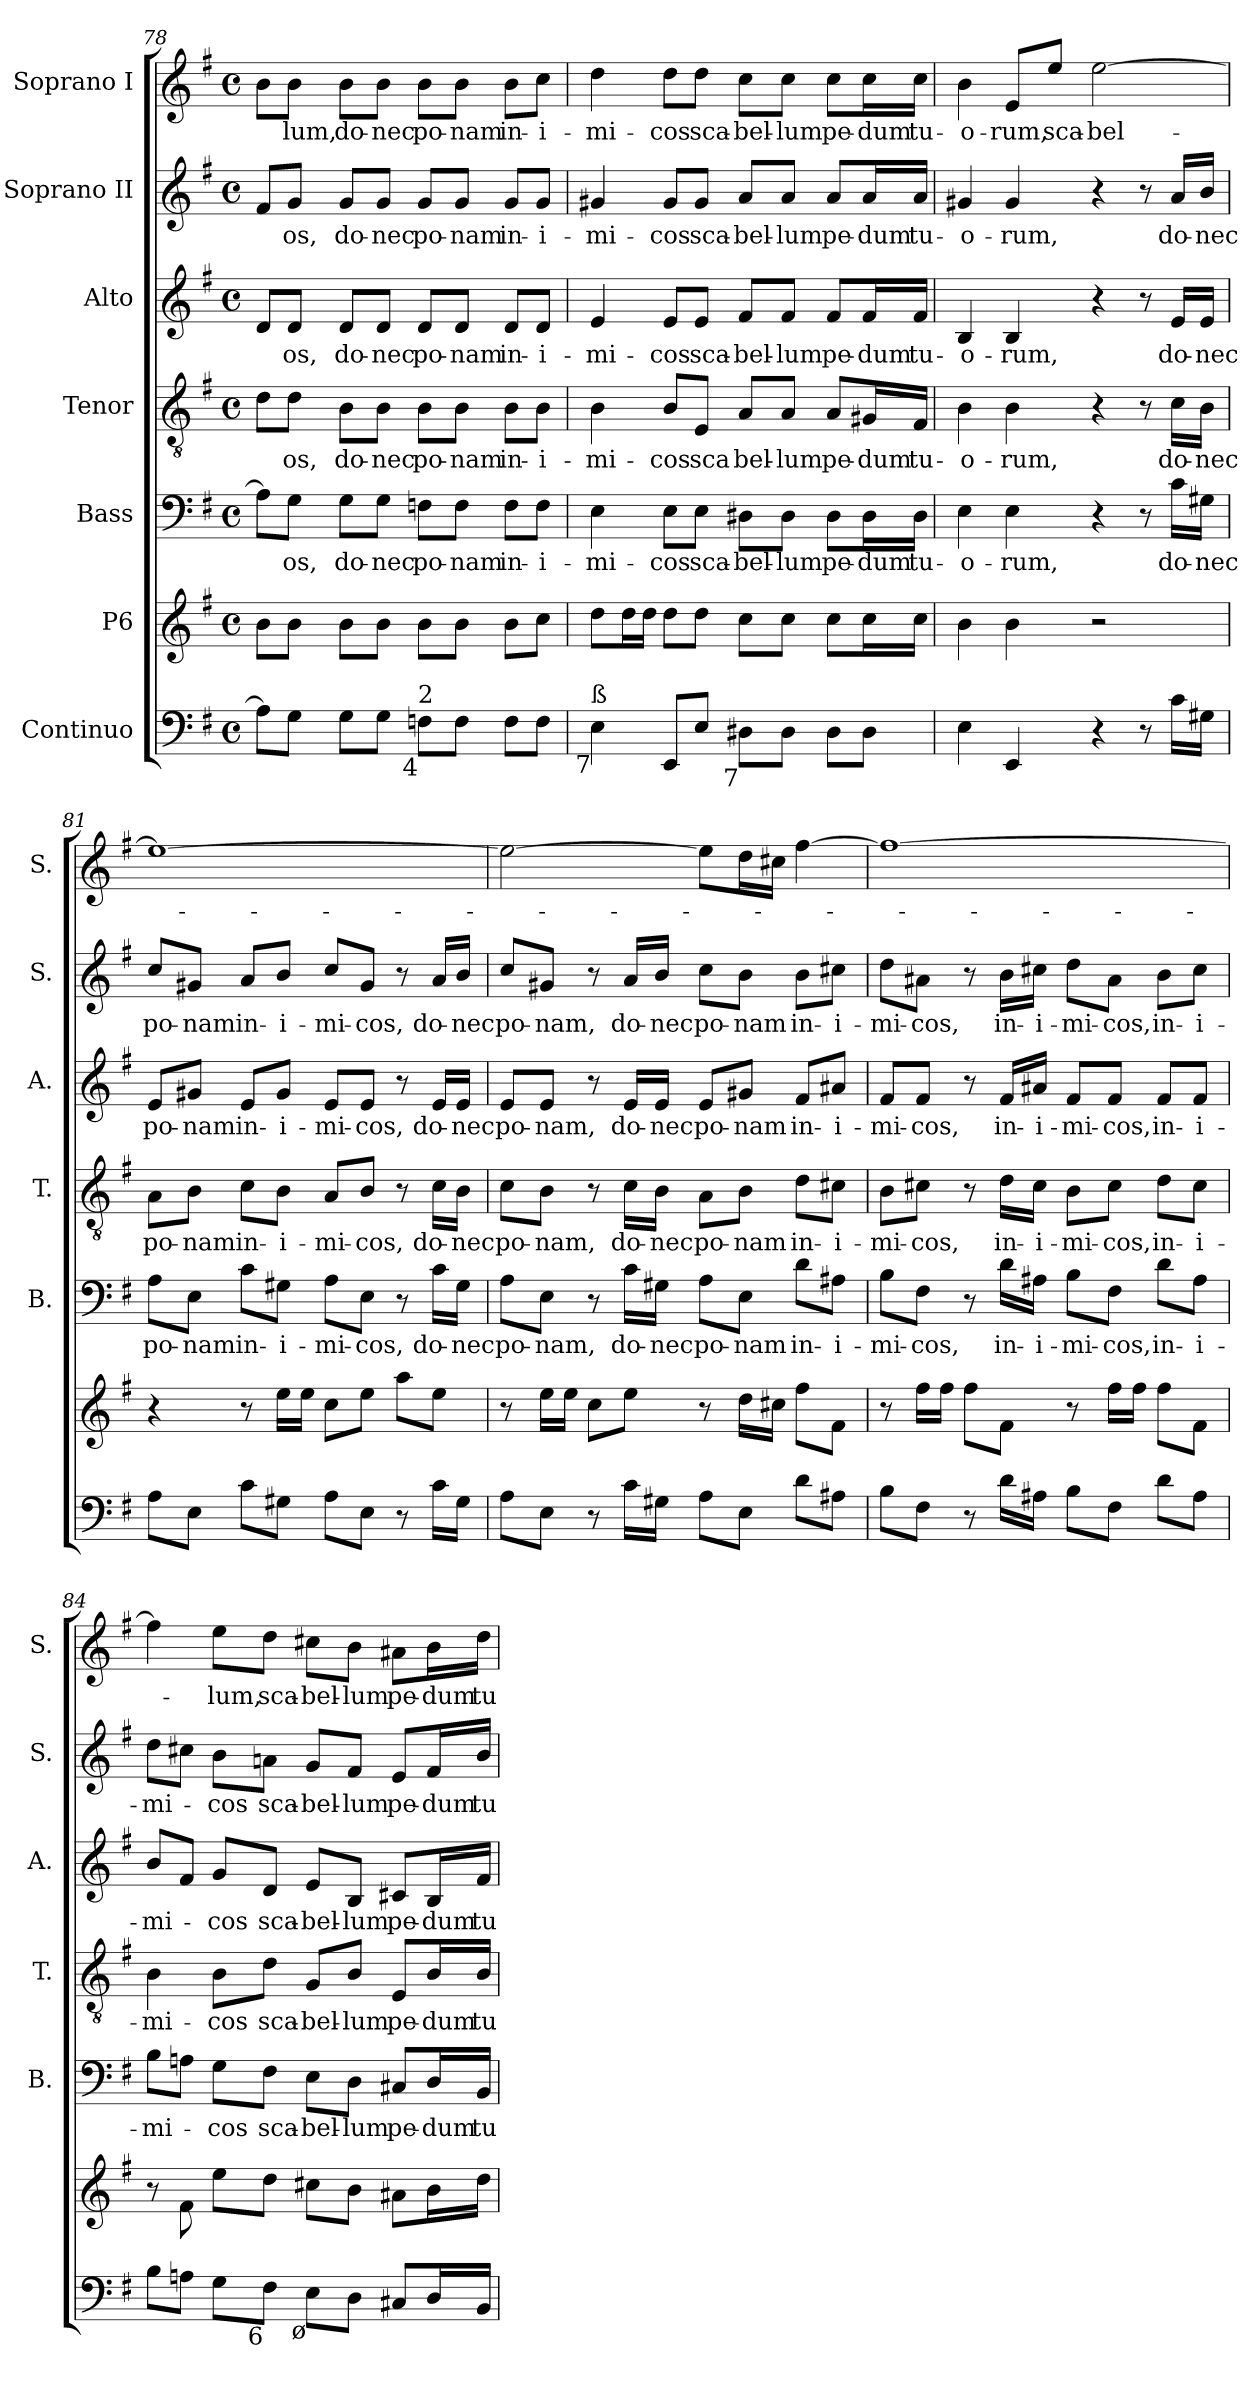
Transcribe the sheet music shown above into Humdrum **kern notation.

**kern	**kern	**kern	**text	**kern	**text	**kern	**text	**kern	**text	**kern	**text
*part7	*part6	*part5	*part5	*part4	*part4	*part3	*part3	*part2	*part2	*part1	*part1
*staff7	*staff6	*staff5	*staff5	*staff4	*staff4	*staff3	*staff3	*staff2	*staff2	*staff1	*staff1
*I"Continuo	*I"P6	*I"Bass	*	*I"Tenor	*	*I"Alto	*	*I"Soprano II	*	*I"Soprano I	*
*	*	*I'B.	*	*I'T.	*	*I'A.	*	*I'S.	*	*I'S.	*
*clefF4	*clefG2	*clefF4	*	*clefGv2	*	*clefG2	*	*clefG2	*	*clefG2	*
*	*	*	*	*ITrd7c12	*	*	*	*	*	*	*
*k[f#]	*k[f#]	*k[f#]	*	*k[f#]	*	*k[f#]	*	*k[f#]	*	*k[f#]	*
*G:	*G:	*G:	*	*G:	*	*G:	*	*G:	*	*G:	*
*M4/4	*M4/4	*M4/4	*	*M4/4	*	*M4/4	*	*M4/4	*	*M4/4	*
*met(c)	*met(c)	*met(c)	*	*met(c)	*	*met(c)	*	*met(c)	*	*met(c)	*
=78	=78	=78	=78	=78	=78	=78	=78	=78	=78	=78	=78
8Ai\L]	8bi\L	8Ai\L]	.	8Di\L	.	8di/L	.	8f#i/L	.	8bi\L	.
!	!	!	!LO:LY:b:color=#000000	!	!	!	!	!	!	!	!
!	!	!	!	!	!LO:LY:b:color=#000000	!	!	!	!	!	!
!	!	!	!	!	!	!	!LO:LY:b:color=#000000	!	!	!	!
!	!	!	!	!	!	!	!	!	!LO:LY:b:color=#000000	!	!
!	!	!	!	!	!	!	!	!	!	!	!LO:LY:b:color=#000000
8Gi\J	8bi\J	8Gi\J	-os,	8Di\J	-os,	8di/J	-os,	8gi/J	-os,	8bi\J	-lum,
!	!	!	!LO:LY:b:color=#000000	!	!	!	!	!	!	!	!
!	!	!	!	!	!LO:LY:b:color=#000000	!	!	!	!	!	!
!	!	!	!	!	!	!	!LO:LY:b:color=#000000	!	!	!	!
!	!	!	!	!	!	!	!	!	!LO:LY:b:color=#000000	!	!
!	!	!	!	!	!	!	!	!	!	!	!LO:LY:b:color=#000000
8Gi\L	8bi\L	8Gi\L	do-	8BBi\L	do-	8di/L	do-	8gi/L	do-	8bi\L	do-
!	!	!	!LO:LY:b:color=#000000	!	!	!	!	!	!	!	!
!	!	!	!	!	!LO:LY:b:color=#000000	!	!	!	!	!	!
!	!	!	!	!	!	!	!LO:LY:b:color=#000000	!	!	!	!
!	!	!	!	!	!	!	!	!	!LO:LY:b:color=#000000	!	!
!	!	!	!	!	!	!	!	!	!	!	!LO:LY:b:color=#000000
8Gi\J	8bi\J	8Gi\J	-nec	8BBi\J	-nec	8di/J	-nec	8gi/J	-nec	8bi\J	-nec
!	!	!	!LO:LY:b:color=#000000	!	!	!	!	!	!	!	!
!	!	!	!	!	!LO:LY:b:color=#000000	!	!	!	!	!	!
!	!	!	!	!	!	!	!LO:LY:b:color=#000000	!	!	!	!
!	!	!	!	!	!	!	!	!	!LO:LY:b:color=#000000	!	!
!LO:TX:b:rj:t=4	!	!	!	!	!	!	!	!	!	!	!
!LO:TX:t=2	!	!	!	!	!	!	!	!	!	!	!
!	!	!	!	!	!	!	!	!	!	!	!LO:LY:b:color=#000000
8Fni\L	8bi\L	8Fni\L	po-	8BBi\L	po-	8di/L	po-	8gi/L	po-	8bi\L	po-
!	!	!	!LO:LY:b:color=#000000	!	!	!	!	!	!	!	!
!	!	!	!	!	!LO:LY:b:color=#000000	!	!	!	!	!	!
!	!	!	!	!	!	!	!LO:LY:b:color=#000000	!	!	!	!
!	!	!	!	!	!	!	!	!	!LO:LY:b:color=#000000	!	!
!	!	!	!	!	!	!	!	!	!	!	!LO:LY:b:color=#000000
8Fi\J	8bi\J	8Fi\J	-nam	8BBi\J	-nam	8di/J	-nam	8gi/J	-nam	8bi\J	-nam
!	!	!	!LO:LY:b:color=#000000	!	!	!	!	!	!	!	!
!	!	!	!	!	!LO:LY:b:color=#000000	!	!	!	!	!	!
!	!	!	!	!	!	!	!LO:LY:b:color=#000000	!	!	!	!
!	!	!	!	!	!	!	!	!	!LO:LY:b:color=#000000	!	!
!	!	!	!	!	!	!	!	!	!	!	!LO:LY:b:color=#000000
8Fi\L	8bi\L	8Fi\L	in-	8BBi\L	in-	8di/L	in-	8gi/L	in-	8bi\L	in-
!	!	!	!LO:LY:b:color=#000000	!	!	!	!	!	!	!	!
!	!	!	!	!	!LO:LY:b:color=#000000	!	!	!	!	!	!
!	!	!	!	!	!	!	!LO:LY:b:color=#000000	!	!	!	!
!	!	!	!	!	!	!	!	!	!LO:LY:b:color=#000000	!	!
!	!	!	!	!	!	!	!	!	!	!	!LO:LY:b:color=#000000
8Fi\J	8cci\J	8Fi\J	-i-	8BBi\J	-i-	8di/J	-i-	8gi/J	-i-	8cci\J	-i-
=79	=79	=79	=79	=79	=79	=79	=79	=79	=79	=79	=79
!	!	!	!LO:LY:b:color=#000000	!	!	!	!	!	!	!	!
!	!	!	!	!	!LO:LY:b:color=#000000	!	!	!	!	!	!
!	!	!	!	!	!	!	!LO:LY:b:color=#000000	!	!	!	!
!	!	!	!	!	!	!	!	!	!LO:LY:b:color=#000000	!	!
!LO:TX:b:rj:t=7	!	!	!	!	!	!	!	!	!	!	!
!LO:TX:t=ß	!	!	!	!	!	!	!	!	!	!	!
!	!	!	!	!	!	!	!	!	!	!	!LO:LY:b:color=#000000
4Ei\	8ddi\L	4Ei\	-mi-	4BBi\	-mi-	4ei/	-mi-	4g#Xi/	-mi-	4ddi\	-mi-
.	16ddi\L	.	.	.	.	.	.	.	.	.	.
.	16ddi\JJ	.	.	.	.	.	.	.	.	.	.
!	!	!	!LO:LY:b:color=#000000	!	!	!	!	!	!	!	!
!	!	!	!	!	!LO:LY:b:color=#000000	!	!	!	!	!	!
!	!	!	!	!	!	!	!LO:LY:b:color=#000000	!	!	!	!
!	!	!	!	!	!	!	!	!	!LO:LY:b:color=#000000	!	!
!	!	!	!	!	!	!	!	!	!	!	!LO:LY:b:color=#000000
8EEi/L	8ddi\L	8Ei\L	-cos	8BBi/L	-cos	8ei/L	-cos	8g#i/L	-cos	8ddi\L	-cos
!	!	!	!LO:LY:b:color=#000000	!	!	!	!	!	!	!	!
!	!	!	!	!	!LO:LY:b:color=#000000	!	!	!	!	!	!
!	!	!	!	!	!	!	!LO:LY:b:color=#000000	!	!	!	!
!	!	!	!	!	!	!	!	!	!LO:LY:b:color=#000000	!	!
!	!	!	!	!	!	!	!	!	!	!	!LO:LY:b:color=#000000
8Ei/J	8ddi\J	8Ei\J	sca-	8EEi/J	sca	8ei/J	sca-	8g#i/J	sca-	8ddi\J	sca-
!	!	!	!LO:LY:b:color=#000000	!	!	!	!	!	!	!	!
!	!	!	!	!	!LO:LY:b:color=#000000	!	!	!	!	!	!
!	!	!	!	!	!	!	!LO:LY:b:color=#000000	!	!	!	!
!	!	!	!	!	!	!	!	!	!LO:LY:b:color=#000000	!	!
!LO:TX:b:rj:t=7	!	!	!	!	!	!	!	!	!	!	!
!	!	!	!	!	!	!	!	!	!	!	!LO:LY:b:color=#000000
8D#Xi\L	8cci\L	8D#Xi\L	-bel-	8AAi/L	bel-	8f#i/L	-bel-	8ai/L	-bel-	8cci\L	-bel-
!	!	!	!LO:LY:b:color=#000000	!	!	!	!	!	!	!	!
!	!	!	!	!	!LO:LY:b:color=#000000	!	!	!	!	!	!
!	!	!	!	!	!	!	!LO:LY:b:color=#000000	!	!	!	!
!	!	!	!	!	!	!	!	!	!LO:LY:b:color=#000000	!	!
!	!	!	!	!	!	!	!	!	!	!	!LO:LY:b:color=#000000
8D#i\J	8cci\J	8D#i\J	-lum	8AAi/J	-lum	8f#i/J	-lum	8ai/J	-lum	8cci\J	-lum
!	!	!	!LO:LY:b:color=#000000	!	!	!	!	!	!	!	!
!	!	!	!	!	!LO:LY:b:color=#000000	!	!	!	!	!	!
!	!	!	!	!	!	!	!LO:LY:b:color=#000000	!	!	!	!
!	!	!	!	!	!	!	!	!	!LO:LY:b:color=#000000	!	!
!	!	!	!	!	!	!	!	!	!	!	!LO:LY:b:color=#000000
8D#i\L	8cci\L	8D#i\L	pe-	8AAi/L	pe-	8f#i/L	pe-	8ai/L	pe-	8cci\L	pe-
!	!	!	!LO:LY:b:color=#000000	!	!	!	!	!	!	!	!
!	!	!	!	!	!LO:LY:b:color=#000000	!	!	!	!	!	!
!	!	!	!	!	!	!	!LO:LY:b:color=#000000	!	!	!	!
!	!	!	!	!	!	!	!	!	!LO:LY:b:color=#000000	!	!
!	!	!	!	!	!	!	!	!	!	!	!LO:LY:b:color=#000000
8D#i\J	16cci\L	16D#i\L	-dum	16GG#Xi/L	-dum	16f#i/L	-dum	16ai/L	-dum	16cci\L	-dum
!	!	!	!LO:LY:b:color=#000000	!	!	!	!	!	!	!	!
!	!	!	!	!	!LO:LY:b:color=#000000	!	!	!	!	!	!
!	!	!	!	!	!	!	!LO:LY:b:color=#000000	!	!	!	!
!	!	!	!	!	!	!	!	!	!LO:LY:b:color=#000000	!	!
!	!	!	!	!	!	!	!	!	!	!	!LO:LY:b:color=#000000
.	16cci\JJ	16D#i\JJ	tu-	16FF#i/JJ	tu-	16f#i/JJ	tu-	16ai/JJ	tu-	16cci\JJ	tu-
=80	=80	=80	=80	=80	=80	=80	=80	=80	=80	=80	=80
!	!	!	!LO:LY:b:color=#000000	!	!	!	!	!	!	!	!
!	!	!	!	!	!LO:LY:b:color=#000000	!	!	!	!	!	!
!	!	!	!	!	!	!	!LO:LY:b:color=#000000	!	!	!	!
!	!	!	!	!	!	!	!	!	!LO:LY:b:color=#000000	!	!
!	!	!	!	!	!	!	!	!	!	!	!LO:LY:b:color=#000000
4Ei\	4bi\	4Ei\	-o-	4BBi\	-o-	4Bi/	-o-	4g#Xi/	-o-	4bi\	-o-
!	!	!	!LO:LY:b:color=#000000	!	!	!	!	!	!	!	!
!	!	!	!	!	!LO:LY:b:color=#000000	!	!	!	!	!	!
!	!	!	!	!	!	!	!LO:LY:b:color=#000000	!	!	!	!
!	!	!	!	!	!	!	!	!	!LO:LY:b:color=#000000	!	!
!	!	!	!	!	!	!	!	!	!	!	!LO:LY:b:color=#000000
4EEi/	4bi\	4Ei\	-rum,	4BBi\	-rum,	4Bi/	-rum,	4g#i/	-rum,	8ei/L	-rum,
!	!	!	!	!	!	!	!	!	!	!	!LO:LY:b:color=#000000
.	.	.	.	.	.	.	.	.	.	8eei/J	sca-
!	!	!	!	!	!	!	!	!	!	!	!LO:LY:b:color=#000000
4r	2r	4r	.	4r	.	4r	.	4r	.	[>2eei\	-bel-
8r	.	8r	.	8r	.	8r	.	8r	.	.	.
!	!	!	!LO:LY:b:color=#000000	!	!	!	!	!	!	!	!
!	!	!	!	!	!LO:LY:b:color=#000000	!	!	!	!	!	!
!	!	!	!	!	!	!	!LO:LY:b:color=#000000	!	!	!	!
!	!	!	!	!	!	!	!	!	!LO:LY:b:color=#000000	!	!
16ci\LL	.	16ci\LL	do-	16Ci\LL	do-	16ei/LL	do-	16ai/LL	do-	.	.
!	!	!	!LO:LY:b:color=#000000	!	!	!	!	!	!	!	!
!	!	!	!	!	!LO:LY:b:color=#000000	!	!	!	!	!	!
!	!	!	!	!	!	!	!LO:LY:b:color=#000000	!	!	!	!
!	!	!	!	!	!	!	!	!	!LO:LY:b:color=#000000	!	!
16G#Xi\JJ	.	16G#Xi\JJ	-nec	16BBi\JJ	-nec	16ei/JJ	-nec	16bi/JJ	-nec	.	.
=81	=81	=81	=81	=81	=81	=81	=81	=81	=81	=81	=81
!	!	!	!LO:LY:b:color=#000000	!	!	!	!	!	!	!	!
!	!	!	!	!	!LO:LY:b:color=#000000	!	!	!	!	!	!
!	!	!	!	!	!	!	!LO:LY:b:color=#000000	!	!	!	!
!	!	!	!	!	!	!	!	!	!LO:LY:b:color=#000000	!	!
8Ai\L	4r	8Ai\L	po-	8AAi\L	po-	8ei/L	po-	8cci/L	po-	1eei_>	.
!	!	!	!LO:LY:b:color=#000000	!	!	!	!	!	!	!	!
!	!	!	!	!	!LO:LY:b:color=#000000	!	!	!	!	!	!
!	!	!	!	!	!	!	!LO:LY:b:color=#000000	!	!	!	!
!	!	!	!	!	!	!	!	!	!LO:LY:b:color=#000000	!	!
8Ei\J	.	8Ei\J	-nam	8BBi\J	-nam	8g#Xi/J	-nam	8g#Xi/J	-nam	.	.
!	!	!	!LO:LY:b:color=#000000	!	!	!	!	!	!	!	!
!	!	!	!	!	!LO:LY:b:color=#000000	!	!	!	!	!	!
!	!	!	!	!	!	!	!LO:LY:b:color=#000000	!	!	!	!
!	!	!	!	!	!	!	!	!	!LO:LY:b:color=#000000	!	!
8ci\L	8r	8ci\L	in-	8Ci\L	in-	8ei/L	in-	8ai/L	in-	.	.
!	!	!	!LO:LY:b:color=#000000	!	!	!	!	!	!	!	!
!	!	!	!	!	!LO:LY:b:color=#000000	!	!	!	!	!	!
!	!	!	!	!	!	!	!LO:LY:b:color=#000000	!	!	!	!
!	!	!	!	!	!	!	!	!	!LO:LY:b:color=#000000	!	!
8G#Xi\J	16eei\LL	8G#Xi\J	-i-	8BBi\J	-i-	8g#i/J	-i-	8bi/J	-i-	.	.
.	16eei\JJ	.	.	.	.	.	.	.	.	.	.
!	!	!	!LO:LY:b:color=#000000	!	!	!	!	!	!	!	!
!	!	!	!	!	!LO:LY:b:color=#000000	!	!	!	!	!	!
!	!	!	!	!	!	!	!LO:LY:b:color=#000000	!	!	!	!
!	!	!	!	!	!	!	!	!	!LO:LY:b:color=#000000	!	!
8Ai\L	8cci\L	8Ai\L	-mi-	8AAi/L	-mi-	8ei/L	-mi-	8cci/L	-mi-	.	.
!	!	!	!LO:LY:b:color=#000000	!	!	!	!	!	!	!	!
!	!	!	!	!	!LO:LY:b:color=#000000	!	!	!	!	!	!
!	!	!	!	!	!	!	!LO:LY:b:color=#000000	!	!	!	!
!	!	!	!	!	!	!	!	!	!LO:LY:b:color=#000000	!	!
8Ei\J	8eei\J	8Ei\J	-cos,	8BBi/J	-cos,	8ei/J	-cos,	8g#i/J	-cos,	.	.
8r	8aai\L	8r	.	8r	.	8r	.	8r	.	.	.
!	!	!	!LO:LY:b:color=#000000	!	!	!	!	!	!	!	!
!	!	!	!	!	!LO:LY:b:color=#000000	!	!	!	!	!	!
!	!	!	!	!	!	!	!LO:LY:b:color=#000000	!	!	!	!
!	!	!	!	!	!	!	!	!	!LO:LY:b:color=#000000	!	!
16ci\LL	8eei\J	16ci\LL	do-	16Ci\LL	do-	16ei/LL	do-	16ai/LL	do-	.	.
!	!	!	!LO:LY:b:color=#000000	!	!	!	!	!	!	!	!
!	!	!	!	!	!LO:LY:b:color=#000000	!	!	!	!	!	!
!	!	!	!	!	!	!	!LO:LY:b:color=#000000	!	!	!	!
!	!	!	!	!	!	!	!	!	!LO:LY:b:color=#000000	!	!
16G#i\JJ	.	16G#i\JJ	-nec	16BBi\JJ	-nec	16ei/JJ	-nec	16bi/JJ	-nec	.	.
!!LO:PB:g=z
=82	=82	=82	=82	=82	=82	=82	=82	=82	=82	=82	=82
!	!	!	!LO:LY:b:color=#000000	!	!	!	!	!	!	!	!
!	!	!	!	!	!LO:LY:b:color=#000000	!	!	!	!	!	!
!	!	!	!	!	!	!	!LO:LY:b:color=#000000	!	!	!	!
!	!	!	!	!	!	!	!	!	!LO:LY:b:color=#000000	!	!
8Ai\L	8r	8Ai\L	po-	8Ci\L	po-	8ei/L	po-	8cci/L	po-	2eei\_>	.
!	!	!	!LO:LY:b:color=#000000	!	!	!	!	!	!	!	!
!	!	!	!	!	!LO:LY:b:color=#000000	!	!	!	!	!	!
!	!	!	!	!	!	!	!LO:LY:b:color=#000000	!	!	!	!
!	!	!	!	!	!	!	!	!	!LO:LY:b:color=#000000	!	!
8Ei\J	16eei\LL	8Ei\J	-nam,	8BBi\J	-nam,	8ei/J	-nam,	8g#Xi/J	-nam,	.	.
.	16eei\JJ	.	.	.	.	.	.	.	.	.	.
8r	8cci\L	8r	.	8r	.	8r	.	8r	.	.	.
!	!	!	!LO:LY:b:color=#000000	!	!	!	!	!	!	!	!
!	!	!	!	!	!LO:LY:b:color=#000000	!	!	!	!	!	!
!	!	!	!	!	!	!	!LO:LY:b:color=#000000	!	!	!	!
!	!	!	!	!	!	!	!	!	!LO:LY:b:color=#000000	!	!
16ci\LL	8eei\J	16ci\LL	do-	16Ci\LL	do-	16ei/LL	do-	16ai/LL	do-	.	.
!	!	!	!LO:LY:b:color=#000000	!	!	!	!	!	!	!	!
!	!	!	!	!	!LO:LY:b:color=#000000	!	!	!	!	!	!
!	!	!	!	!	!	!	!LO:LY:b:color=#000000	!	!	!	!
!	!	!	!	!	!	!	!	!	!LO:LY:b:color=#000000	!	!
16G#Xi\JJ	.	16G#Xi\JJ	-nec	16BBi\JJ	-nec	16ei/JJ	-nec	16bi/JJ	-nec	.	.
!	!	!	!LO:LY:b:color=#000000	!	!	!	!	!	!	!	!
!	!	!	!	!	!LO:LY:b:color=#000000	!	!	!	!	!	!
!	!	!	!	!	!	!	!LO:LY:b:color=#000000	!	!	!	!
!	!	!	!	!	!	!	!	!	!LO:LY:b:color=#000000	!	!
8Ai\L	8r	8Ai\L	po-	8AAi\L	po-	8ei/L	po-	8cci\L	po-	8eei\L]	.
!	!	!	!LO:LY:b:color=#000000	!	!	!	!	!	!	!	!
!	!	!	!	!	!LO:LY:b:color=#000000	!	!	!	!	!	!
!	!	!	!	!	!	!	!LO:LY:b:color=#000000	!	!	!	!
!	!	!	!	!	!	!	!	!	!LO:LY:b:color=#000000	!	!
8Ei\J	16ddi\LL	8Ei\J	-nam	8BBi\J	-nam	8g#Xi/J	-nam	8bi\J	-nam	16ddi\L	.
.	16cc#Xi\JJ	.	.	.	.	.	.	.	.	16cc#Xi\JJ	.
!	!	!	!LO:LY:b:color=#000000	!	!	!	!	!	!	!	!
!	!	!	!	!	!LO:LY:b:color=#000000	!	!	!	!	!	!
!	!	!	!	!	!	!	!LO:LY:b:color=#000000	!	!	!	!
!	!	!	!	!	!	!	!	!	!LO:LY:b:color=#000000	!	!
8di\L	8ff#i\L	8di\L	in-	8Di\L	in-	8f#i/L	in-	8bi\L	in-	[>4ff#i\	.
!	!	!	!LO:LY:b:color=#000000	!	!	!	!	!	!	!	!
!	!	!	!	!	!LO:LY:b:color=#000000	!	!	!	!	!	!
!	!	!	!	!	!	!	!LO:LY:b:color=#000000	!	!	!	!
!	!	!	!	!	!	!	!	!	!LO:LY:b:color=#000000	!	!
8A#Xi\J	8f#i\J	8A#Xi\J	-i-	8C#Xi\J	-i-	8a#Xi/J	-i-	8cc#Xi\J	-i-	.	.
=83	=83	=83	=83	=83	=83	=83	=83	=83	=83	=83	=83
!	!	!	!LO:LY:b:color=#000000	!	!	!	!	!	!	!	!
!	!	!	!	!	!LO:LY:b:color=#000000	!	!	!	!	!	!
!	!	!	!	!	!	!	!LO:LY:b:color=#000000	!	!	!	!
!	!	!	!	!	!	!	!	!	!LO:LY:b:color=#000000	!	!
8Bi\L	8r	8Bi\L	-mi-	8BBi\L	-mi-	8f#i/L	-mi-	8ddi\L	-mi-	1ff#i_>	.
!	!	!	!LO:LY:b:color=#000000	!	!	!	!	!	!	!	!
!	!	!	!	!	!LO:LY:b:color=#000000	!	!	!	!	!	!
!	!	!	!	!	!	!	!LO:LY:b:color=#000000	!	!	!	!
!	!	!	!	!	!	!	!	!	!LO:LY:b:color=#000000	!	!
8F#i\J	16ff#i\LL	8F#i\J	-cos,	8C#Xi\J	-cos,	8f#i/J	-cos,	8a#Xi\J	-cos,	.	.
.	16ff#i\JJ	.	.	.	.	.	.	.	.	.	.
8r	8ff#i\L	8r	.	8r	.	8r	.	8r	.	.	.
!	!	!	!LO:LY:b:color=#000000	!	!	!	!	!	!	!	!
!	!	!	!	!	!LO:LY:b:color=#000000	!	!	!	!	!	!
!	!	!	!	!	!	!	!LO:LY:b:color=#000000	!	!	!	!
!	!	!	!	!	!	!	!	!	!LO:LY:b:color=#000000	!	!
16di\LL	8f#i\J	16di\LL	in-	16Di\LL	in-	16f#i/LL	in-	16bi\LL	in-	.	.
!	!	!	!LO:LY:b:color=#000000	!	!	!	!	!	!	!	!
!	!	!	!	!	!LO:LY:b:color=#000000	!	!	!	!	!	!
!	!	!	!	!	!	!	!LO:LY:b:color=#000000	!	!	!	!
!	!	!	!	!	!	!	!	!	!LO:LY:b:color=#000000	!	!
16A#Xi\JJ	.	16A#Xi\JJ	-i-	16C#i\JJ	-i-	16a#Xi/JJ	-i-	16cc#Xi\JJ	-i-	.	.
!	!	!	!LO:LY:b:color=#000000	!	!	!	!	!	!	!	!
!	!	!	!	!	!LO:LY:b:color=#000000	!	!	!	!	!	!
!	!	!	!	!	!	!	!LO:LY:b:color=#000000	!	!	!	!
!	!	!	!	!	!	!	!	!	!LO:LY:b:color=#000000	!	!
8Bi\L	8r	8Bi\L	-mi-	8BBi\L	-mi-	8f#i/L	-mi-	8ddi\L	-mi-	.	.
!	!	!	!LO:LY:b:color=#000000	!	!	!	!	!	!	!	!
!	!	!	!	!	!LO:LY:b:color=#000000	!	!	!	!	!	!
!	!	!	!	!	!	!	!LO:LY:b:color=#000000	!	!	!	!
!	!	!	!	!	!	!	!	!	!LO:LY:b:color=#000000	!	!
8F#i\J	16ff#i\LL	8F#i\J	-cos,	8C#i\J	-cos,	8f#i/J	-cos,	8a#i\J	-cos,	.	.
.	16ff#i\JJ	.	.	.	.	.	.	.	.	.	.
!	!	!	!LO:LY:b:color=#000000	!	!	!	!	!	!	!	!
!	!	!	!	!	!LO:LY:b:color=#000000	!	!	!	!	!	!
!	!	!	!	!	!	!	!LO:LY:b:color=#000000	!	!	!	!
!	!	!	!	!	!	!	!	!	!LO:LY:b:color=#000000	!	!
8di\L	8ff#i\L	8di\L	in-	8Di\L	in-	8f#i/L	in-	8bi\L	in-	.	.
!	!	!	!LO:LY:b:color=#000000	!	!	!	!	!	!	!	!
!	!	!	!	!	!LO:LY:b:color=#000000	!	!	!	!	!	!
!	!	!	!	!	!	!	!LO:LY:b:color=#000000	!	!	!	!
!	!	!	!	!	!	!	!	!	!LO:LY:b:color=#000000	!	!
8A#i\J	8f#i\J	8A#i\J	-i-	8C#i\J	-i-	8f#i/J	-i-	8cc#i\J	-i-	.	.
=84	=84	=84	=84	=84	=84	=84	=84	=84	=84	=84	=84
!	!	!	!LO:LY:b:color=#000000	!	!	!	!	!	!	!	!
!	!	!	!	!	!LO:LY:b:color=#000000	!	!	!	!	!	!
!	!	!	!	!	!	!	!LO:LY:b:color=#000000	!	!	!	!
!	!	!	!	!	!	!	!	!	!LO:LY:b:color=#000000	!	!
8Bi\L	8r	8Bi\L	-mi-	4BBi\	-mi-	8bi/L	-mi-	8ddi\L	-mi-	4ff#i\]	.
8Ani\J	8f#i\	8Ani\J	.	.	.	8f#i/J	.	8cc#Xi\J	.	.	.
!	!	!	!LO:LY:b:color=#000000	!	!	!	!	!	!	!	!
!	!	!	!	!	!LO:LY:b:color=#000000	!	!	!	!	!	!
!	!	!	!	!	!	!	!LO:LY:b:color=#000000	!	!	!	!
!	!	!	!	!	!	!	!	!	!LO:LY:b:color=#000000	!	!
!	!	!	!	!	!	!	!	!	!	!	!LO:LY:b:color=#000000
8Gi\L	8eei\L	8Gi\L	-cos	8BBi\L	-cos	8gi/L	-cos	8bi\L	-cos	8eei\L	-lum,
!	!	!	!LO:LY:b:color=#000000	!	!	!	!	!	!	!	!
!	!	!	!	!	!LO:LY:b:color=#000000	!	!	!	!	!	!
!	!	!	!	!	!	!	!LO:LY:b:color=#000000	!	!	!	!
!	!	!	!	!	!	!	!	!	!LO:LY:b:color=#000000	!	!
!LO:TX:b:rj:t=6	!	!	!	!	!	!	!	!	!	!	!
!	!	!	!	!	!	!	!	!	!	!	!LO:LY:b:color=#000000
8F#i\J	8ddi\J	8F#i\J	sca-	8Di\J	sca-	8di/J	sca-	8ani\J	sca-	8ddi\J	sca-
!	!	!	!LO:LY:b:color=#000000	!	!	!	!	!	!	!	!
!	!	!	!	!	!LO:LY:b:color=#000000	!	!	!	!	!	!
!	!	!	!	!	!	!	!LO:LY:b:color=#000000	!	!	!	!
!	!	!	!	!	!	!	!	!	!LO:LY:b:color=#000000	!	!
!LO:TX:b:rj:t=ø	!	!	!	!	!	!	!	!	!	!	!
!	!	!	!	!	!	!	!	!	!	!	!LO:LY:b:color=#000000
8Ei\L	8cc#Xi\L	8Ei\L	-bel-	8GGi/L	-bel-	8ei/L	-bel-	8gi/L	-bel-	8cc#Xi\L	-bel-
!	!	!	!LO:LY:b:color=#000000	!	!	!	!	!	!	!	!
!	!	!	!	!	!LO:LY:b:color=#000000	!	!	!	!	!	!
!	!	!	!	!	!	!	!LO:LY:b:color=#000000	!	!	!	!
!	!	!	!	!	!	!	!	!	!LO:LY:b:color=#000000	!	!
!	!	!	!	!	!	!	!	!	!	!	!LO:LY:b:color=#000000
8Di\J	8bi\J	8Di\J	-lum	8BBi/J	-lum	8Bi/J	-lum	8f#i/J	-lum	8bi\J	-lum
!	!	!	!LO:LY:b:color=#000000	!	!	!	!	!	!	!	!
!	!	!	!	!	!LO:LY:b:color=#000000	!	!	!	!	!	!
!	!	!	!	!	!	!	!LO:LY:b:color=#000000	!	!	!	!
!	!	!	!	!	!	!	!	!	!LO:LY:b:color=#000000	!	!
!	!	!	!	!	!	!	!	!	!	!	!LO:LY:b:color=#000000
8C#Xi/L	8a#Xi\L	8C#Xi/L	pe-	8EEi/L	pe-	8c#Xi/L	pe-	8ei/L	pe-	8a#Xi\L	pe-
!	!	!	!LO:LY:b:color=#000000	!	!	!	!	!	!	!	!
!	!	!	!	!	!LO:LY:b:color=#000000	!	!	!	!	!	!
!	!	!	!	!	!	!	!LO:LY:b:color=#000000	!	!	!	!
!	!	!	!	!	!	!	!	!	!LO:LY:b:color=#000000	!	!
!	!	!	!	!	!	!	!	!	!	!	!LO:LY:b:color=#000000
16Di/L	16bi\L	16Di/L	-dum	16BBi/L	-dum	16Bi/L	-dum	16f#i/L	-dum	16bi\L	-dum
!	!	!	!LO:LY:b:color=#000000	!	!	!	!	!	!	!	!
!	!	!	!	!	!LO:LY:b:color=#000000	!	!	!	!	!	!
!	!	!	!	!	!	!	!LO:LY:b:color=#000000	!	!	!	!
!	!	!	!	!	!	!	!	!	!LO:LY:b:color=#000000	!	!
!	!	!	!	!	!	!	!	!	!	!	!LO:LY:b:color=#000000
16BBi/JJ	16ddi\JJ	16BBi/JJ	tu-	16BBi/JJ	tu-	16f#i/JJ	tu-	16bi/JJ	tu-	16ddi\JJ	tu-
=	=	=	=	=	=	=	=	=	=	=	=
*-	*-	*-	*-	*-	*-	*-	*-	*-	*-	*-	*-
